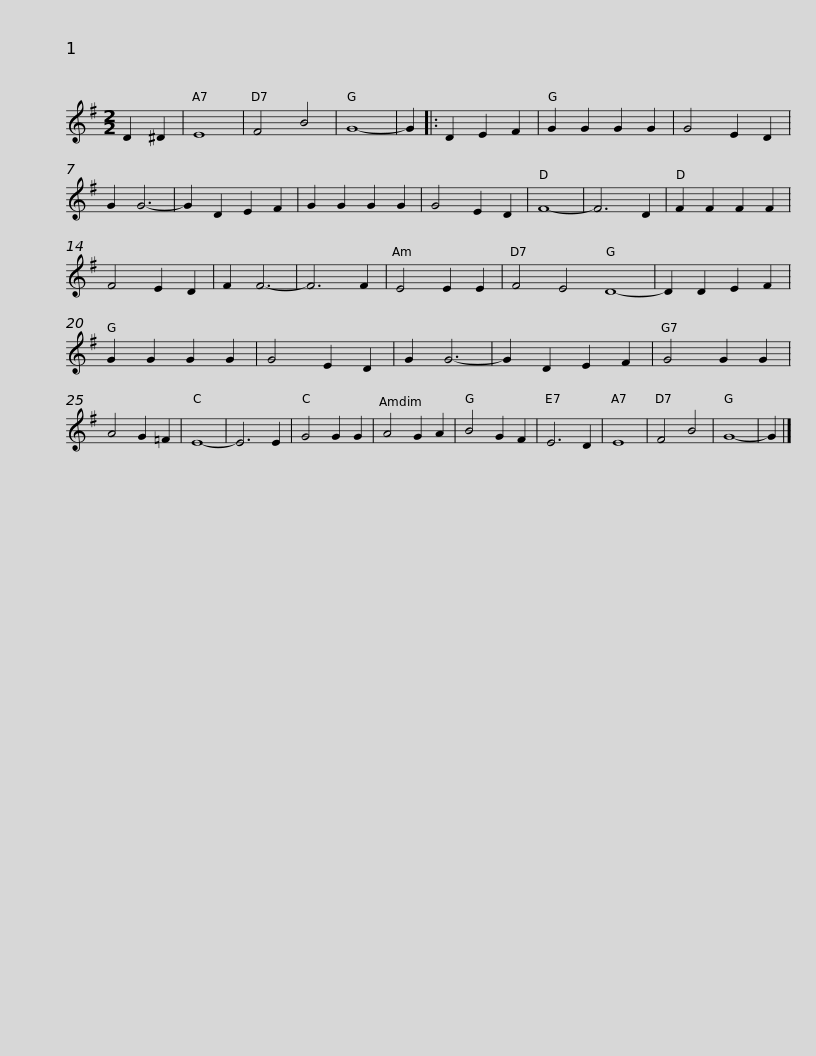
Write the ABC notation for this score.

X:1
L:1/8
M:2/2
I:linebreak $
K:G
V:1 treble
V:1
 D2 ^D2 | E8 | F4 B4 | G8- | G2 |: %5
 D2 E2 F2 | G2 G2 G2 G2 | G4 E2 D2 | G2 G6- | G2 D2 E2 F2 | %10
 G2 G2 G2 G2 | G4 E2 D2 | F8- |$ F6 D2 | F2 F2 F2 F2 | %15
 F4 E2 D2 | F2 F6- | F6 F2 | E4 E2 E2 | F4 E4 D8- | %20
 D2 D2 E2 F2 | G2 G2 G2 G2 | G4 E2 D2 | G2 G6- | G2 D2 E2 F2 |$ %25
 G4 G2 G2 | A4 G2 =F2 | E8- | E6 E2 | G4 G2 G2 | %30
 A4 G2 A2 | B4 G2 F2 | E6 D2 | E8 | F4 B4 | %35
 G8- | G2 |] %37
